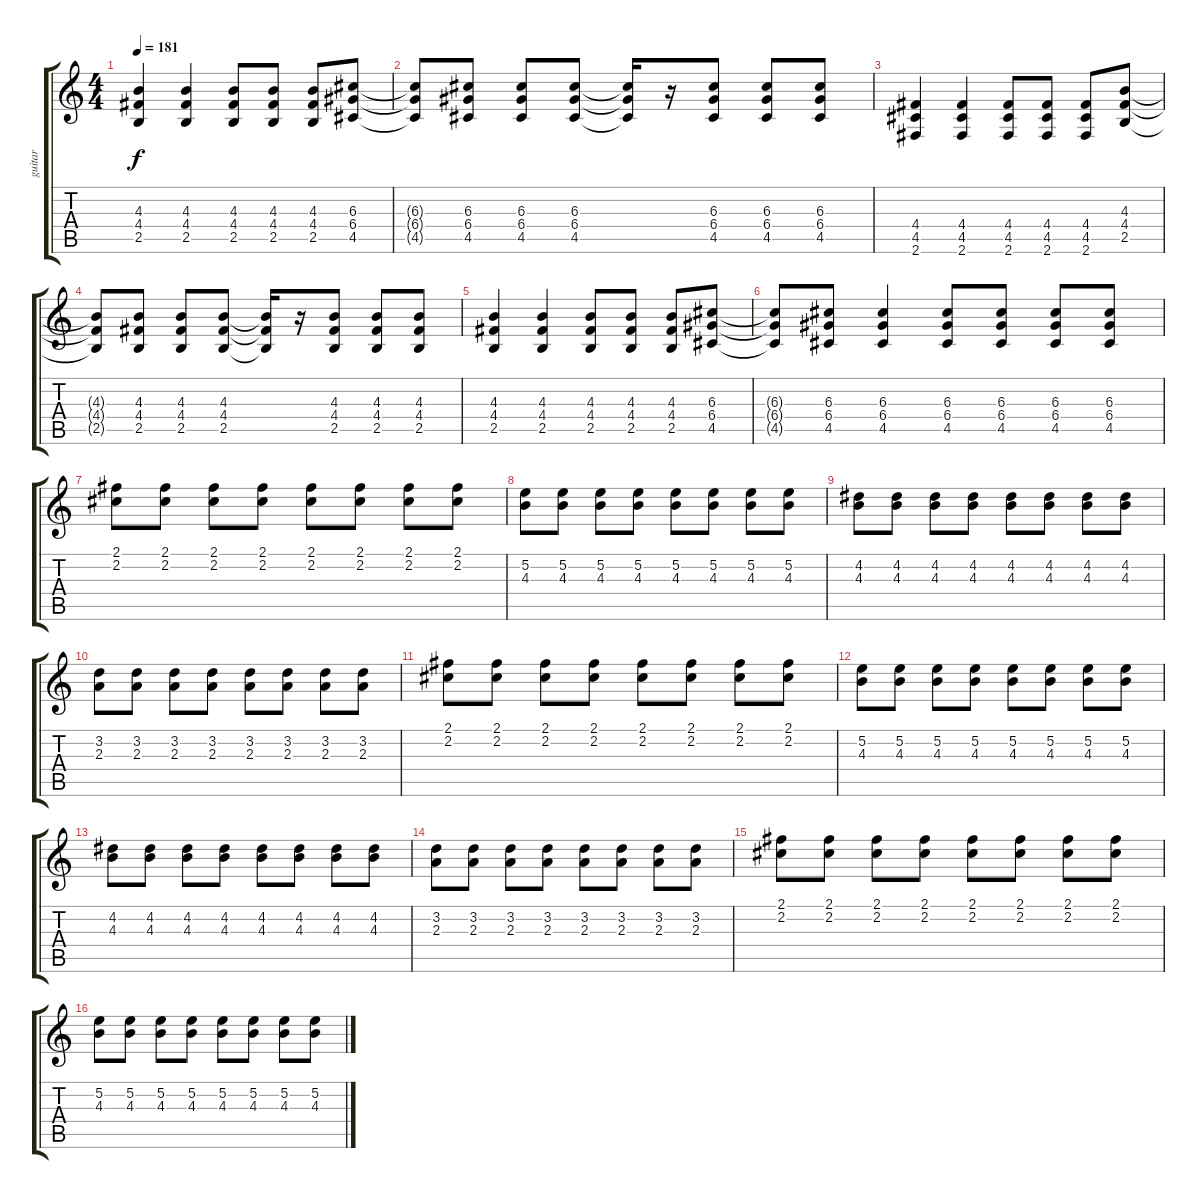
\track ("guitar" "guitar") {instrument distortionguitar}
\staff {score tabs}
\tuning (E4 B3 G3 D3 A2 E2) {hide}
\ts (4 4)
\tempo 181
\clef g2
\ks c
(4.3 4.4 2.5).4{dy f} (4.3 4.4 2.5).4 (4.3 4.4 2.5).8 (4.3 4.4 2.5).8 (4.3 4.4 2.5).8 (6.3 6.4 4.5).8 |
(6.3{t} 6.4{t} 4.5{t}).8 (6.3 6.4 4.5).8 (6.3 6.4 4.5).8 (6.3 6.4 4.5).8 (6.3{t} 6.4{t} 4.5{t}).16 r.16 (6.3 6.4 4.5).8 (6.3 6.4 4.5).8 (6.3 6.4 4.5).8 |
(4.4 4.5 2.6).4 (4.4 4.5 2.6).4 (4.4 4.5 2.6).8 (4.4 4.5 2.6).8 (4.4 4.5 2.6).8 (4.3 4.4 2.5).8 |
(4.3{t} 4.4{t} 2.5{t}).8 (4.3 4.4 2.5).8 (4.3 4.4 2.5).8 (4.3 4.4 2.5).8 (4.3{t} 4.4{t} 2.5{t}).16 r.16 (4.3 4.4 2.5).8 (4.3 4.4 2.5).8 (4.3 4.4 2.5).8 |
(4.3 4.4 2.5).4 (4.3 4.4 2.5).4 (4.3 4.4 2.5).8 (4.3 4.4 2.5).8 (4.3 4.4 2.5).8 (6.3 6.4 4.5).8 |
(6.3{t} 6.4{t} 4.5{t}).8 (6.3 6.4 4.5).8 (6.3 6.4 4.5).4 (6.3 6.4 4.5).8 (6.3 6.4 4.5).8 (6.3 6.4 4.5).8 (6.3 6.4 4.5).8 |
(2.1 2.2).8 (2.1 2.2).8 (2.1 2.2).8 (2.1 2.2).8 (2.1 2.2).8 (2.1 2.2).8 (2.1 2.2).8 (2.1 2.2).8 |
(5.2 4.3).8 (5.2 4.3).8 (5.2 4.3).8 (5.2 4.3).8 (5.2 4.3).8 (5.2 4.3).8 (5.2 4.3).8 (5.2 4.3).8 |
(4.2 4.3).8 (4.2 4.3).8 (4.2 4.3).8 (4.2 4.3).8 (4.2 4.3).8 (4.2 4.3).8 (4.2 4.3).8 (4.2 4.3).8 |
(3.2 2.3).8 (3.2 2.3).8 (3.2 2.3).8 (3.2 2.3).8 (3.2 2.3).8 (3.2 2.3).8 (3.2 2.3).8 (3.2 2.3).8 |
(2.1 2.2).8 (2.1 2.2).8 (2.1 2.2).8 (2.1 2.2).8 (2.1 2.2).8 (2.1 2.2).8 (2.1 2.2).8 (2.1 2.2).8 |
(5.2 4.3).8 (5.2 4.3).8 (5.2 4.3).8 (5.2 4.3).8 (5.2 4.3).8 (5.2 4.3).8 (5.2 4.3).8 (5.2 4.3).8 |
(4.2 4.3).8 (4.2 4.3).8 (4.2 4.3).8 (4.2 4.3).8 (4.2 4.3).8 (4.2 4.3).8 (4.2 4.3).8 (4.2 4.3).8 |
(3.2 2.3).8 (3.2 2.3).8 (3.2 2.3).8 (3.2 2.3).8 (3.2 2.3).8 (3.2 2.3).8 (3.2 2.3).8 (3.2 2.3).8 |
(2.1 2.2).8 (2.1 2.2).8 (2.1 2.2).8 (2.1 2.2).8 (2.1 2.2).8 (2.1 2.2).8 (2.1 2.2).8 (2.1 2.2).8 |
(5.2 4.3).8 (5.2 4.3).8 (5.2 4.3).8 (5.2 4.3).8 (5.2 4.3).8 (5.2 4.3).8 (5.2 4.3).8 (5.2 4.3).8
